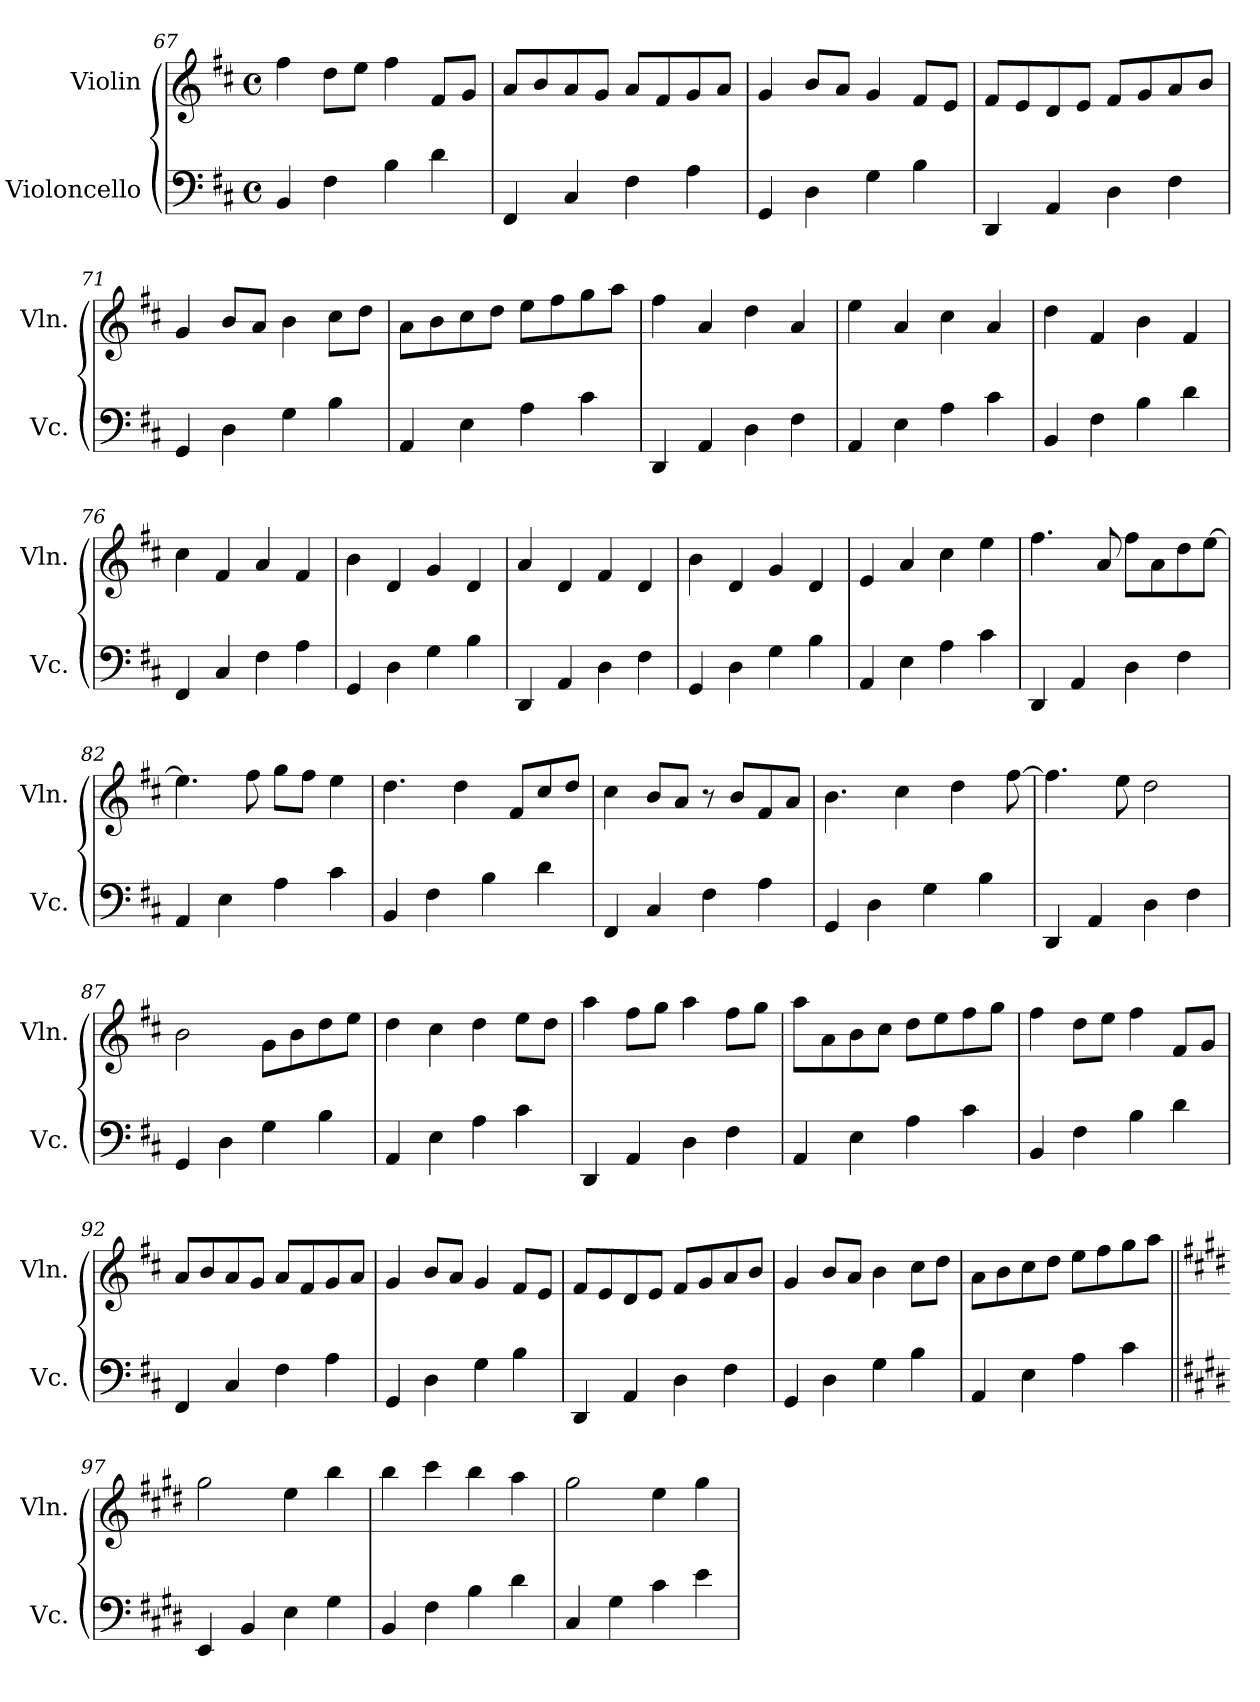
**kern	**kern
*part2	*part1
*staff2	*staff1
*I"Violoncello	*I"Violin
*I'Vc.	*I'Vln.
*clefF4	*clefG2
*k[f#c#]	*k[f#c#]
*M4/4	*M4/4
*met(c)	*met(c)
=67	=67
4BB/	4ff#\
4F#\	8dd\L
.	8ee\J
4B\	4ff#\
4d\	8f#/L
.	8g/J
=68	=68
4FF#/	8a/L
.	8b/
4C#/	8a/
.	8g/J
4F#\	8a/L
.	8f#/
4A\	8g/
.	8a/J
=69	=69
4GG/	4g/
4D\	8b/L
.	8a/J
4G\	4g/
4B\	8f#/L
.	8e/J
=70	=70
4DD/	8f#/L
.	8e/
4AA/	8d/
.	8e/J
4D\	8f#/L
.	8g/
4F#\	8a/
.	8b/J
!!LO:LB:g=z
=71	=71
4GG/	4g/
4D\	8b/L
.	8a/J
4G\	4b\
4B\	8cc#\L
.	8dd\J
=72	=72
4AA/	8a\L
.	8b\
4E\	8cc#\
.	8dd\J
4A\	8ee\L
.	8ff#\
4c#\	8gg\
.	8aa\J
=73	=73
4DD/	4ff#\
4AA/	4a/
4D\	4dd\
4F#\	4a/
=74	=74
4AA/	4ee\
4E\	4a/
4A\	4cc#\
4c#\	4a/
=75	=75
4BB/	4dd\
4F#\	4f#/
4B\	4b\
4d\	4f#/
=76	=76
4FF#/	4cc#\
4C#/	4f#/
4F#\	4a/
4A\	4f#/
=77	=77
4GG/	4b\
4D\	4d/
4G\	4g/
4B\	4d/
!!LO:LB:g=z
=78	=78
4DD/	4a/
4AA/	4d/
4D\	4f#/
4F#\	4d/
=79	=79
4GG/	4b\
4D\	4d/
4G\	4g/
4B\	4d/
=80	=80
4AA/	4e/
4E\	4a/
4A\	4cc#\
4c#\	4ee\
=81	=81
4DD/	4.ff#\
4AA/	.
.	8a/
4D\	8ff#\L
.	8a\
4F#\	8dd\
.	[8ee\J
=82	=82
4AA/	4.ee\]
4E\	.
.	8ff#\
4A\	8gg\L
.	8ff#\J
4c#\	4ee\
=83	=83
4BB/	4.dd\
4F#\	.
.	4dd\
4B\	.
.	8f#/L
4d\	8cc#/
.	8dd/J
=84	=84
4FF#/	4cc#\
4C#/	8b/L
.	8a/J
4F#\	8r
.	8b/L
4A\	8f#/
.	8a/J
!!LO:PB:g=z
=85	=85
4GG/	4.b\
4D\	.
.	4cc#\
4G\	.
.	4dd\
4B\	.
.	[8ff#\
=86	=86
4DD/	4.ff#\]
4AA/	.
.	8ee\
4D\	2dd\
4F#\	.
=87	=87
4GG/	2b\
4D\	.
4G\	8g\L
.	8b\
4B\	8dd\
.	8ee\J
=88	=88
4AA/	4dd\
4E\	4cc#\
4A\	4dd\
4c#\	8ee\L
.	8dd\J
=89	=89
4DD/	4aa\
4AA/	8ff#\L
.	8gg\J
4D\	4aa\
4F#\	8ff#\L
.	8gg\J
=90	=90
4AA/	8aa\L
.	8a\
4E\	8b\
.	8cc#\J
4A\	8dd\L
.	8ee\
4c#\	8ff#\
.	8gg\J
!!LO:LB:g=z
=91	=91
4BB/	4ff#\
4F#\	8dd\L
.	8ee\J
4B\	4ff#\
4d\	8f#/L
.	8g/J
=92	=92
4FF#/	8a/L
.	8b/
4C#/	8a/
.	8g/J
4F#\	8a/L
.	8f#/
4A\	8g/
.	8a/J
=93	=93
4GG/	4g/
4D\	8b/L
.	8a/J
4G\	4g/
4B\	8f#/L
.	8e/J
=94	=94
4DD/	8f#/L
.	8e/
4AA/	8d/
.	8e/J
4D\	8f#/L
.	8g/
4F#\	8a/
.	8b/J
=95	=95
4GG/	4g/
4D\	8b/L
.	8a/J
4G\	4b\
4B\	8cc#\L
.	8dd\J
!!LO:LB:g=z
=96	=96
4AA/	8a\L
.	8b\
4E\	8cc#\
.	8dd\J
4A\	8ee\L
.	8ff#\
4c#\	8gg\
.	8aa\J
=97||	=97||
*k[f#c#g#d#]	*k[f#c#g#d#]
4EE/	2gg#\
4BB/	.
4E\	4ee\
4G#\	4bb\
=98	=98
4BB/	4bb\
4F#\	4ccc#\
4B\	4bb\
4d#\	4aa\
=99	=99
4C#/	2gg#\
4G#\	.
4c#\	4ee\
4e\	4gg#\
=	=
*-	*-
